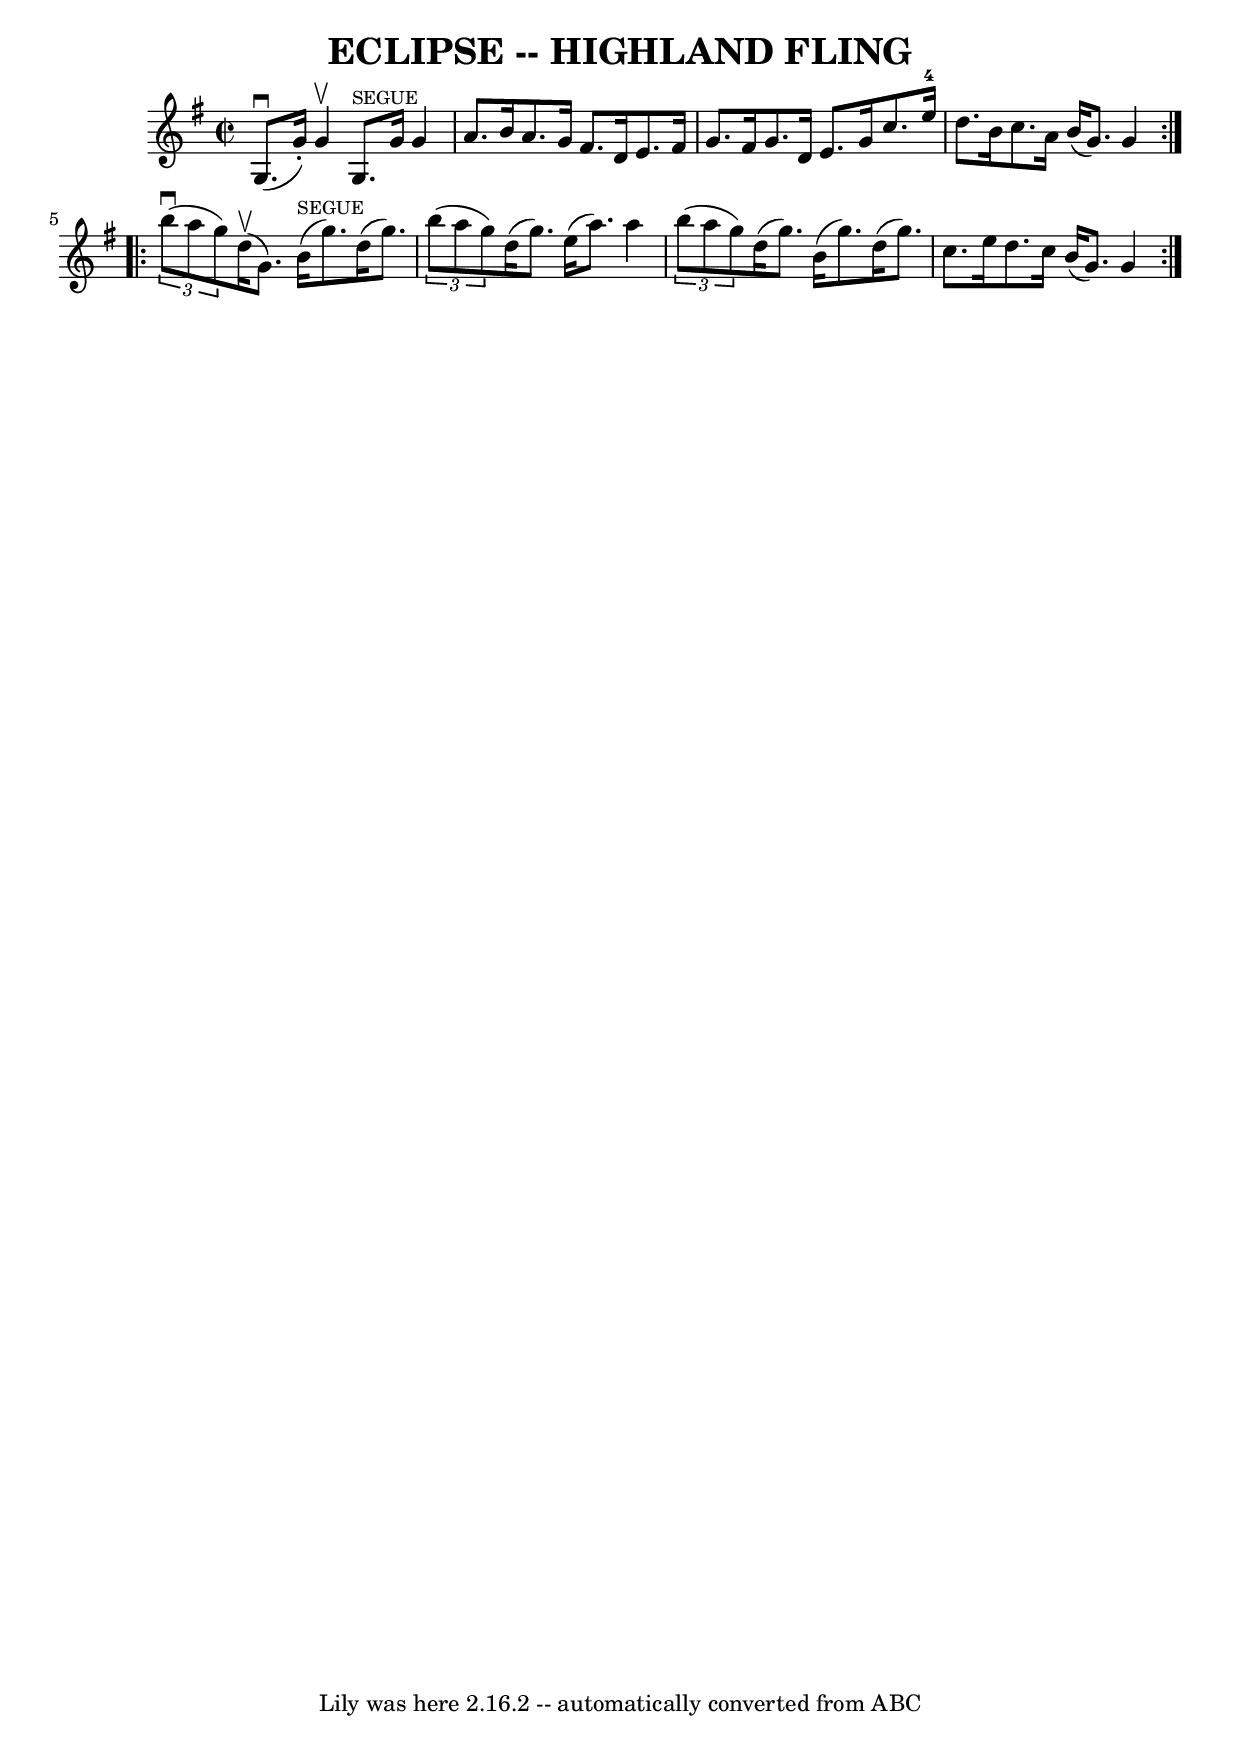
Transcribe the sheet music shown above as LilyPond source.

\version "2.7.40"
\include "Mammoth.ily"
\header {
	%% book = "Ryan's Mammoth Collection of Fiddle Tunes"
	crossRefNumber = "1"
	footnotes = ""
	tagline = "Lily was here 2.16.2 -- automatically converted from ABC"
	title = "ECLIPSE -- HIGHLAND FLING"
}
voicedefault =  {


\override Staff.TimeSignature #'style = #'C
 \time 2/2 \key g \major   \repeat volta 2 { g8. (^\downbow g'16 -.)   
g'4^\upbow g8.^\segue g'16 g'4    |
 a'8. b'16 a'8.   
 g'16 fis'8. d'16 e'8. fis'16        |
 g'8. fis'16    
g'8. d'16 e'8. g'16 c''8. e''16-4   |
 d''8. b'16  
 c''8. a'16 b'16 (g'8.) g'4    }     \repeat volta 2 {   
\times 2/3 { b''8 (^\downbow a''8 g''8) } d''16 (^\upbow g'8.  
-) b'16^\segue(g''8.) d''16 (g''8.)   |
   
\times 2/3 { b''8 (a''8 g''8) } d''16 (g''8.) e''16 (
a''8.) a''4        |
   \times 2/3 { b''8 (a''8 g''8) }   
d''16 (g''8.) b'16 (g''8.) d''16 (g''8.)   |
   
c''8. e''16 d''8. c''16 b'16 (g'8.) g'4    }   
}

\score{
    <<

	\context Staff="default"
	{
	    \voicedefault 
	}

    >>
	\layout {
	}
	\midi {}
}
